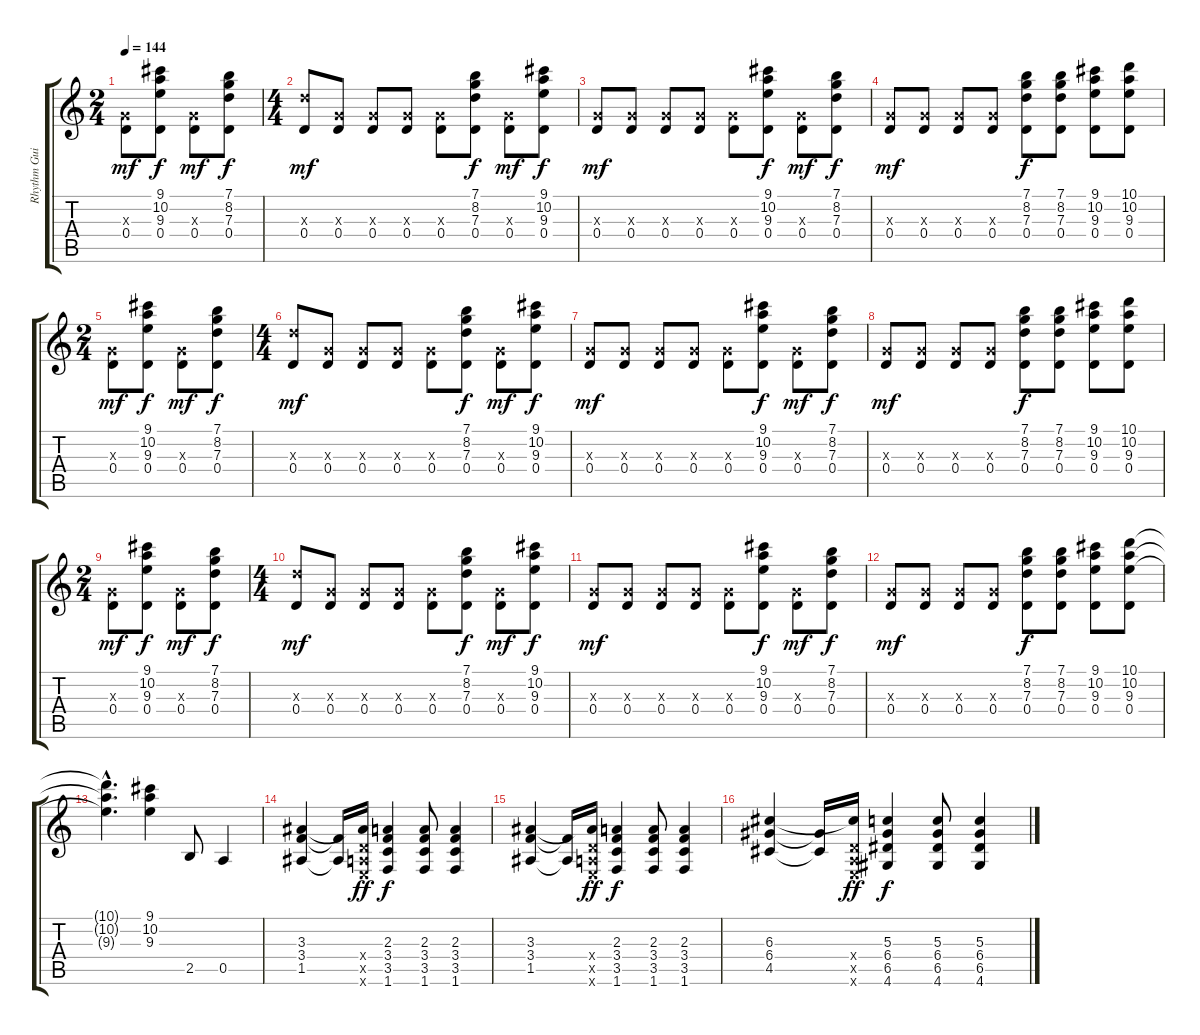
\track ("Rhythm Guitar 1" "Rhythm Gui") {instrument distortionguitar}
\staff {score tabs}
\tuning (E4 B3 G3 D3 A2 E2) {hide}
\ts (2 4)
\tempo 144
\clef g2
\ks c
(0.3{x} 0.4).8{dy mf} (9.1 10.2 9.3 0.4).8{dy f} (0.3{x} 0.4).8{dy mf} (7.1 8.2 7.3 0.4).8{dy f} |
\ts (4 4)
(7.3{x} 0.4).8{dy mf} (0.3{x} 0.4).8 (0.3{x} 0.4).8 (0.3{x} 0.4).8 (0.3{x} 0.4).8 (7.1 8.2 7.3 0.4).8{dy f} (0.3{x} 0.4).8{dy mf} (9.1 10.2 9.3 0.4).8{dy f} |
(0.3{x} 0.4).8{dy mf} (0.3{x} 0.4).8 (0.3{x} 0.4).8 (0.3{x} 0.4).8 (0.3{x} 0.4).8 (9.1 10.2 9.3 0.4).8{dy f} (0.3{x} 0.4).8{dy mf} (7.1 8.2 7.3 0.4).8{dy f} |
(0.3{x} 0.4).8{dy mf} (0.3{x} 0.4).8 (0.3{x} 0.4).8 (0.3{x} 0.4).8 (7.1 8.2 7.3 0.4).8{dy f} (7.1 8.2 7.3 0.4).8 (9.1 10.2 9.3 0.4).8 (10.1 10.2 9.3 0.4).8 |
\ts (2 4)
(0.3{x} 0.4).8{dy mf} (9.1 10.2 9.3 0.4).8{dy f} (0.3{x} 0.4).8{dy mf} (7.1 8.2 7.3 0.4).8{dy f} |
\ts (4 4)
(7.3{x} 0.4).8{dy mf} (0.3{x} 0.4).8 (0.3{x} 0.4).8 (0.3{x} 0.4).8 (0.3{x} 0.4).8 (7.1 8.2 7.3 0.4).8{dy f} (0.3{x} 0.4).8{dy mf} (9.1 10.2 9.3 0.4).8{dy f} |
(0.3{x} 0.4).8{dy mf} (0.3{x} 0.4).8 (0.3{x} 0.4).8 (0.3{x} 0.4).8 (0.3{x} 0.4).8 (9.1 10.2 9.3 0.4).8{dy f} (0.3{x} 0.4).8{dy mf} (7.1 8.2 7.3 0.4).8{dy f} |
(0.3{x} 0.4).8{dy mf} (0.3{x} 0.4).8 (0.3{x} 0.4).8 (0.3{x} 0.4).8 (7.1 8.2 7.3 0.4).8{dy f} (7.1 8.2 7.3 0.4).8 (9.1 10.2 9.3 0.4).8 (10.1 10.2 9.3 0.4).8 |
\ts (2 4)
(0.3{x} 0.4).8{dy mf} (9.1 10.2 9.3 0.4).8{dy f} (0.3{x} 0.4).8{dy mf} (7.1 8.2 7.3 0.4).8{dy f} |
\ts (4 4)
(7.3{x} 0.4).8{dy mf} (0.3{x} 0.4).8 (0.3{x} 0.4).8 (0.3{x} 0.4).8 (0.3{x} 0.4).8 (7.1 8.2 7.3 0.4).8{dy f} (0.3{x} 0.4).8{dy mf} (9.1 10.2 9.3 0.4).8{dy f} |
(0.3{x} 0.4).8{dy mf} (0.3{x} 0.4).8 (0.3{x} 0.4).8 (0.3{x} 0.4).8 (0.3{x} 0.4).8 (9.1 10.2 9.3 0.4).8{dy f} (0.3{x} 0.4).8{dy mf} (7.1 8.2 7.3 0.4).8{dy f} |
(0.3{x} 0.4).8{dy mf} (0.3{x} 0.4).8 (0.3{x} 0.4).8 (0.3{x} 0.4).8 (7.1 8.2 7.3 0.4).8{dy f} (7.1 8.2 7.3 0.4).8 (9.1 10.2 9.3 0.4).8 (10.1 10.2 9.3 0.4).8 |
(10.1{hac t} 10.2{hac t} 9.3{hac t}).4{d} (9.1 10.2 9.3).4 2.5.8 0.5.4 |
(3.3 3.4 1.5).4 (3.4{t} 1.5{t}).16 (3.3{t} 0.4{x} 0.5{x} 0.6{x}).16{dy ff} (2.3 3.4 3.5 1.6).4{dy f} (2.3 3.4 3.5 1.6).8 (2.3 3.4 3.5 1.6).4 |
(3.3 3.4 1.5).4 (3.4{t} 1.5{t}).16 (3.3{t} 0.4{x} 0.5{x} 0.6{x}).16{dy ff} (2.3 3.4 3.5 1.6).4{dy f} (2.3 3.4 3.5 1.6).8 (2.3 3.4 3.5 1.6).4 |
(6.3 6.4 4.5).4 (6.4{t} 4.5{t}).16 (6.3{t} 0.4{x} 0.5{x} 0.6{x}).16{dy ff} (5.3 6.4 6.5 4.6).4{dy f} (5.3 6.4 6.5 4.6).8 (5.3 6.4 6.5 4.6).4
